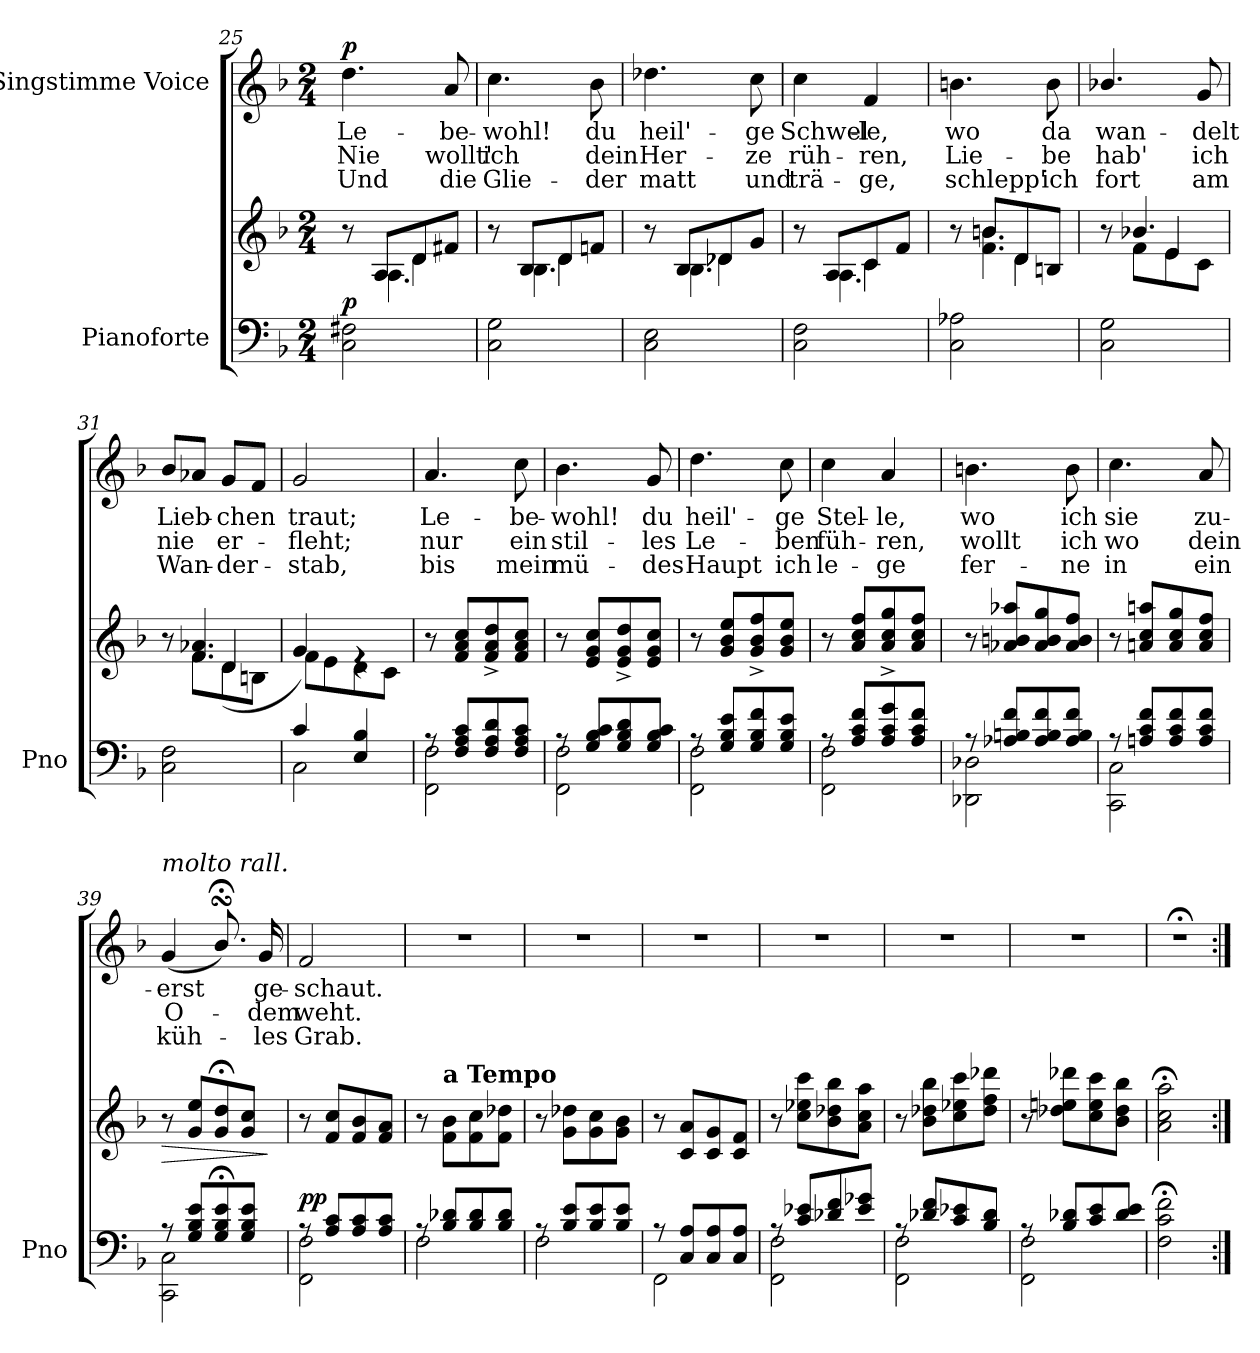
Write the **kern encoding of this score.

**kern	**kern	**dynam	**kern	**text	**text	**text	**dynam
*part2	*part2	*part2	*part1	*part1	*part1	*part1	*part1
*staff3	*staff2	*staff2/3	*staff1	*staff1	*staff1	*staff1	*staff1
*I"Pianoforte	*	*	*I"Singstimme Voice	*	*	*	*
*I'Pno	*	*	*	*	*	*	*
!!LO:PB:g=z
*clefF4	*clefG2	*	*clefG2	*	*	*	*
*k[b-]	*k[b-]	*	*k[b-]	*	*	*	*
*M2/4	*M2/4	*	*M2/4	*	*	*	*
=25	=25	=25	=25	=25	=25	=25	=25
*	*^	*	*	*	*	*	*
*	*	*^	*	*	*	*	*	*
!	!	!	!	!LO:DY:a=2	!	!LO:LY:b	!LO:LY:b	!LO:LY:b	!LO:DY:a
2C\ 2F#X\	8r	8ryy	4rgyy	p	4.dd\	Le-	Nie	Und	p
.	8A/L	4.A\	.	.	.	.	.	.	.
.	8d/	.	4d\	.	.	.	.	.	.
!	!	!	!	!	!	!LO:LY:b	!LO:LY:b	!LO:LY:b	!
.	8f#X/J	.	.	.	8a/	-be-	wollt'	die	.
=26	=26	=26	=26	=26	=26	=26	=26	=26	=26
!	!	!	!	!	!	!LO:LY:b	!LO:LY:b	!LO:LY:b	!
2C\ 2G\	8r	8ryy	4rgyy	.	4.cc\	-wohl!	ich	Glie-	.
.	8B-/L	4.B-\	.	.	.	.	.	.	.
.	8d/	.	4d\	.	.	.	.	.	.
!	!	!	!	!	!	!LO:LY:b	!LO:LY:b	!LO:LY:b	!
.	8fn/J	.	.	.	8b-\	du	dein	-der	.
=27	=27	=27	=27	=27	=27	=27	=27	=27	=27
!	!	!	!	!	!	!LO:LY:b	!LO:LY:b	!LO:LY:b	!
2C\ 2E\	8r	8ryy	4rgyy	.	4.dd-X\	heil'-	Her-	matt	.
.	8B-/L	4.B-\	.	.	.	.	.	.	.
.	8d-X/	.	4d-\	.	.	.	.	.	.
!	!	!	!	!	!	!LO:LY:b	!LO:LY:b	!LO:LY:b	!
.	8g/J	.	.	.	8cc\	-ge	-ze	und	.
=28	=28	=28	=28	=28	=28	=28	=28	=28	=28
!	!	!	!	!	!	!LO:LY:b	!LO:LY:b	!LO:LY:b	!
2C\ 2F\	8r	8ryy	4rgyy	.	4cc\	Schwel-	rüh-	trä-	.
.	8A/L	4.A\	.	.	.	.	.	.	.
!	!	!	!	!	!	!LO:LY:b	!LO:LY:b	!LO:LY:b	!
.	8c/	.	4c\	.	4f/	-le,	-ren,	-ge,	.
.	8f/J	.	.	.	.	.	.	.	.
=29	=29	=29	=29	=29	=29	=29	=29	=29	=29
!	!	!	!	!	!	!LO:LY:b	!LO:LY:b	!LO:LY:b	!
2C\ 2A-X\	8r	8ryy	4rgyy	.	4.bn\	wo	Lie-	schlepp'	.
.	8bn/L	4.f\ 4.b\	.	.	.	.	.	.	.
.	8d/	.	4d\	.	.	.	.	.	.
!	!	!	!	!	!	!LO:LY:b	!LO:LY:b	!LO:LY:b	!
.	8Bn/J	.	.	.	8b\	da	-be	ich	.
=30	=30	=30	=30	=30	=30	=30	=30	=30	=30
!	!	!	!	!	!	!LO:LY:b	!LO:LY:b	!LO:LY:b	!
2C\ 2G\	8r	8ryy	4rFyy	.	4.b-X/	wan-	hab'	fort	.
.	4.b-X/	8f\L	.	.	.	.	.	.	.
.	.	8e\	4e/	.	.	.	.	.	.
!	!	!	!	!	!	!LO:LY:b	!LO:LY:b	!LO:LY:b	!
.	.	8c\J	.	.	8g/	-delt	ich	am	.
=31	=31	=31	=31	=31	=31	=31	=31	=31	=31
!	!	!	!	!	!	!LO:LY:b	!LO:LY:b	!LO:LY:b	!
2C\ 2F\	8r	8ryy	4rFyy	.	8b-/L	Lieb-	nie	Wan-	.
.	4.f/ 4.a-X/	8f\L	.	.	8a-X/J	.	.	.	.
!	!	!	!	!	!	!LO:LY:b	!LO:LY:b	!LO:LY:b	!
.	.	(>8d\	4d/	.	8g/L	-chen	er-	-der-	.
.	.	8Bn\J	.	.	8f/J	.	.	.	.
*	*	*v	*v	*	*	*	*	*	*
!!LO:LB:g=z
=32	=32	=32	=32	=32	=32	=32	=32	=32
*^	*	*	*	*	*	*	*	*
!	!	!	!	!	!	!LO:LY:b	!LO:LY:b	!LO:LY:b	!
4c/	2C\	4g/	8f\L)	.	2g/	traut;	-fleht;	-stab,	.
.	.	.	8e\	.	.	.	.	.	.
4E/ 4B-/	.	4re	8d\	.	.	.	.	.	.
.	.	.	8c\J	.	.	.	.	.	.
=33	=33	=33	=33	=33	=33	=33	=33	=33	=33
!	!	!	!	!LO:DY:b	!	!LO:LY:b	!LO:LY:b	!LO:LY:b	!
!	!	!	!	!LO:DY:n=1:b	!	!	!	!	!
*	*	*v	*v	*	*^	*	*	*	*
8rA	2FF\ 2F\	8r	pp other-dynamics	4.a/	8ryy	Le-	nur	bis	.
*	*	*	*	*MM60	*	*	*	*	*
8F/ 8A/ 8c/L	.	8f/ 8a/ 8cc/L	.	.	4.ryy	.	.	.	.
8F/ 8A/ 8d/	.	8f/^ 8a/^ 8dd/^	.	.	.	.	.	.	.
!	!	!	!	!	!	!LO:LY:b	!LO:LY:b	!LO:LY:b	!
8F/ 8A/ 8c/J	.	8f/ 8a/ 8cc/J	.	8cc\	.	-be-	ein	mein	.
=34	=34	=34	=34	=34	=34	=34	=34	=34	=34
!	!	!	!	!	!	!LO:LY:b	!LO:LY:b	!LO:LY:b	!
*	*	*	*	*v	*v	*	*	*	*
8rA	2FF\ 2F\	8r	.	4.b-\	-wohl!	stil-	mü-	.
8G/ 8B-/ 8c/L	.	8e/ 8g/ 8cc/L	.	.	.	.	.	.
8G/ 8B-/ 8d/	.	8e/^ 8g/^ 8dd/^	.	.	.	.	.	.
!	!	!	!	!	!LO:LY:b	!LO:LY:b	!LO:LY:b	!
8G/ 8B-/ 8c/J	.	8e/ 8g/ 8cc/J	.	8g/	du	-les	-des	.
=35	=35	=35	=35	=35	=35	=35	=35	=35
!	!	!	!	!	!LO:LY:b	!LO:LY:b	!LO:LY:b	!
8rA	2FF\ 2F\	8r	.	4.dd\	heil'-	Le-	Haupt	.
8G/ 8B-/ 8e/L	.	8g/ 8b-/ 8ee/L	.	.	.	.	.	.
8G/ 8B-/ 8f/	.	8g/^ 8b-/^ 8ff/^	.	.	.	.	.	.
!	!	!	!	!	!LO:LY:b	!LO:LY:b	!LO:LY:b	!
8G/ 8B-/ 8e/J	.	8g/ 8b-/ 8ee/J	.	8cc\	-ge	-ben	ich	.
=36	=36	=36	=36	=36	=36	=36	=36	=36
!	!	!	!	!	!LO:LY:b	!LO:LY:b	!LO:LY:b	!
8rA	2FF\ 2F\	8r	.	4cc\	Stel-	füh-	le-	.
8A/ 8c/ 8f/L	.	8a/ 8cc/ 8ff/L	.	.	.	.	.	.
!	!	!	!	!	!LO:LY:b	!LO:LY:b	!LO:LY:b	!
8A/ 8c/ 8g/	.	8a/^ 8cc/^ 8gg/^	.	4a/	-le,	-ren,	-ge	.
8A/ 8c/ 8f/J	.	8a/ 8cc/ 8ff/J	.	.	.	.	.	.
=37	=37	=37	=37	=37	=37	=37	=37	=37
!	!	!	!	!	!LO:LY:b	!LO:LY:b	!LO:LY:b	!
8rA	2DD-X\ 2D-X\	8r	.	4.bn\	wo	wollt	fer-	.
8A-X/ 8Bn/ 8f/L	.	8a-X/ 8bn/ 8aa-X/L	.	.	.	.	.	.
8A-/ 8B/ 8f/	.	8a-/ 8b/ 8gg/	.	.	.	.	.	.
!	!	!	!	!	!LO:LY:b	!LO:LY:b	!LO:LY:b	!
8A-/ 8B/ 8f/J	.	8a-/ 8b/ 8ff/J	.	8b\	ich	ich	-ne	.
=38	=38	=38	=38	=38	=38	=38	=38	=38
!	!	!	!	!	!LO:LY:b	!LO:LY:b	!LO:LY:b	!
8rA	2CC\ 2C\	8r	.	4.cc\	sie	wo	in	.
8An/ 8c/ 8f/L	.	8an/ 8cc/ 8aan/L	.	.	.	.	.	.
8A/ 8c/ 8f/	.	8a/ 8cc/ 8gg/	.	.	.	.	.	.
!	!	!	!	!	!LO:LY:b	!LO:LY:b	!LO:LY:b	!
8A/ 8c/ 8f/J	.	8a/ 8cc/ 8ff/J	.	8a/	zu-	dein	ein	.
!!LO:LB:g=z
=39	=39	=39	=39	=39	=39	=39	=39	=39
*	*	*	*	*MM50	*	*	*	*
!	!	!	!	!LO:TX:a:i:t=molto rall.	!	!	!	!
!	!	!	!LO:HP:b	!	!LO:LY:b	!LO:LY:b	!LO:LY:b	!
8rA	2CC\ 2C\	8r	>	(<4g/	-erst	O-	küh-	.
8G/ 8B-/ 8e/L	.	8g/ 8ee/L	.	.	.	.	.	.
8G/;< 8B-/;< 8e/;<	.	8g/;< 8dd/;<	.	8.b-;<sSSs/)	.	.	.	.
8G/ 8B-/ 8e/J	.	8g/ 8cc/J	.	.	.	.	.	.
!	!	!	!	!	!LO:LY:b	!LO:LY:b	!LO:LY:b	!
.	.	.	.	16g/	ge-	-dem	-les	.
*v	*v	*	*	*	*	*	*	*
.	.	]	.	.	.	.	.
=40	=40	=40	=40	=40	=40	=40	=40
*^	*	*	*	*	*	*	*
!	!	!	!LO:DY:a=2	!	!LO:LY:b	!LO:LY:b	!LO:LY:b	!
8rA	2FF\ 2F\	8r	pp	2f/	-schaut.	weht.	Grab.	.
8A/ 8c/L	.	8f/ 8cc/L	.	.	.	.	.	.
8A/ 8c/	.	8f/ 8b-/	.	.	.	.	.	.
8A/ 8c/J	.	8f/ 8a/J	.	.	.	.	.	.
=41	=41	=41	=41	=41	=41	=41	=41	=41
*	*	*	*	*^	*	*	*	*
8rA	2F\	8r	.	2r	8ryy	.	.	.	.
*	*	*	*	*MM64	*	*	*	*	*
!	!	!LO:TX:a:B:t=a Tempo	!	!	!	!	!	!	!
8B-/ 8d-X/L	.	8f\ 8b-\L	.	.	4.ryy	.	.	.	.
8B-/ 8d-/	.	8f\ 8cc\	.	.	.	.	.	.	.
8B-/ 8d-/J	.	8f\ 8dd-X\J	.	.	.	.	.	.	.
*	*	*	*	*v	*v	*	*	*	*
=42	=42	=42	=42	=42	=42	=42	=42	=42
8rA	2F\	8r	.	2r	.	.	.	.
8B-/ 8e/L	.	8g\ 8dd-X\L	.	.	.	.	.	.
8B-/ 8e/	.	8g\ 8cc\	.	.	.	.	.	.
8B-/ 8e/J	.	8g\ 8b-\J	.	.	.	.	.	.
=43	=43	=43	=43	=43	=43	=43	=43	=43
8rA	2FF\	8r	.	2r	.	.	.	.
8C/ 8A/L	.	8c/ 8a/L	.	.	.	.	.	.
8C/ 8A/	.	8c/ 8g/	.	.	.	.	.	.
8C/ 8A/J	.	8c/ 8f/J	.	.	.	.	.	.
=44	=44	=44	=44	=44	=44	=44	=44	=44
8rA	2FF\ 2F\	8r	.	2r	.	.	.	.
8c/ 8e-X/L	.	8cc\ 8ee-X\ 8ccc\L	.	.	.	.	.	.
8d-X/ 8f/	.	8b-\ 8dd-X\ 8bb-\	.	.	.	.	.	.
8e-/ 8g-X/J	.	8a\ 8cc\ 8aa\J	.	.	.	.	.	.
=45	=45	=45	=45	=45	=45	=45	=45	=45
8rA	2FF\ 2F\	8r	.	2r	.	.	.	.
8d-X/ 8f/L	.	8b-\ 8dd-X\ 8bb-\L	.	.	.	.	.	.
8c/ 8e-X/	.	8cc\ 8ee-X\ 8ccc\	.	.	.	.	.	.
8B-/ 8d-/J	.	8dd-\ 8ff\ 8ddd-X\J	.	.	.	.	.	.
=46	=46	=46	=46	=46	=46	=46	=46	=46
8rA	2FF\ 2F\	8r	.	2r	.	.	.	.
8B-/ 8d-X/L	.	8dd-X\ 8een\ 8ddd-X\L	.	.	.	.	.	.
8c/ 8e/	.	8cc\ 8ee\ 8ccc\	.	.	.	.	.	.
8d-/ 8e/J	.	8b-\ 8dd-\ 8bb-\J	.	.	.	.	.	.
*v	*v	*	*	*	*	*	*	*
=47	=47	=47	=47	=47	=47	=47	=47
2F\;< 2c\;< 2f\;<	2a\;< 2cc\;< 2aa\;<	.	2r;<	.	.	.	.
=:|!	=:|!	=:|!	=:|!	=:|!	=:|!	=:|!	=:|!
*-	*-	*-	*-	*-	*-	*-	*-
